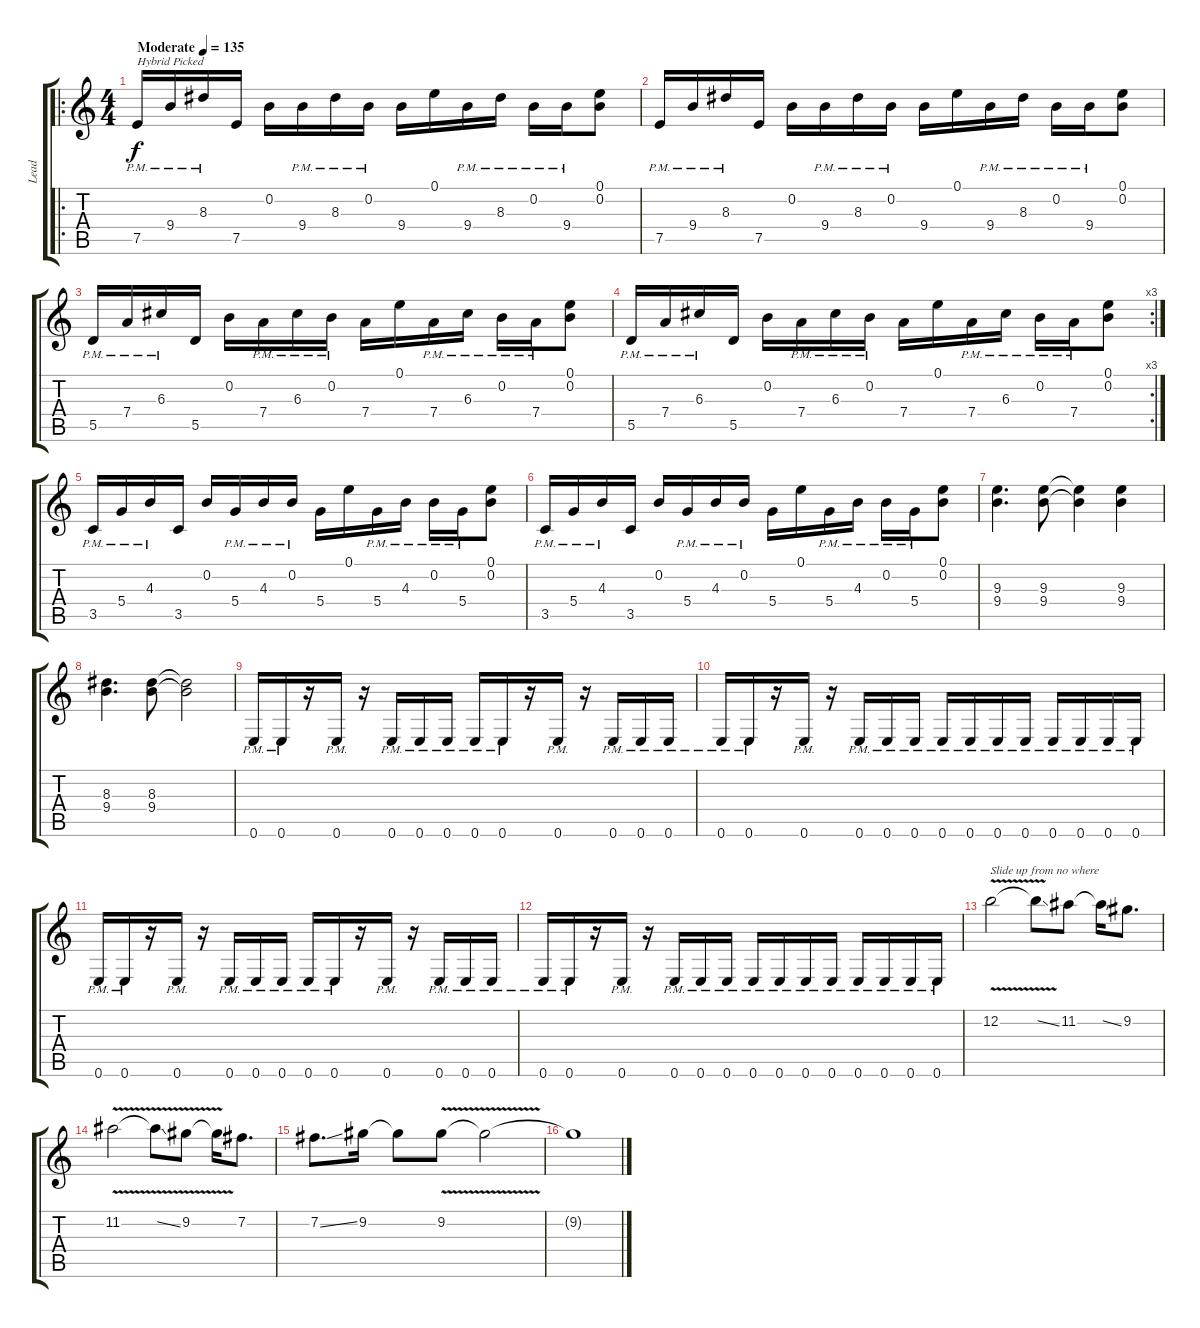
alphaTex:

\track ("Lead" "Lead") {instrument distortionguitar}
\staff {score tabs}
\tuning (E4 B3 G3 D3 A2 E2) {hide}
\ro
\ts (4 4)
\tempo (135 "Moderate")
\clef g2
\ks c
7.5{pm}.16{txt "Hybrid Picked" dy f instrument distortionguitar} 9.4{pm}.16 8.3{pm}.16 7.5.16 0.2.16 9.4{pm}.16 8.3{pm}.16 0.2{pm}.16 9.4.16 0.1.16 9.4{pm}.16 8.3{pm}.16 0.2{pm}.16 9.4{pm}.16 (0.1 0.2).8 |
7.5{pm}.16 9.4{pm}.16 8.3{pm}.16 7.5.16 0.2.16 9.4{pm}.16 8.3{pm}.16 0.2{pm}.16 9.4.16 0.1.16 9.4{pm}.16 8.3{pm}.16 0.2{pm}.16 9.4{pm}.16 (0.1 0.2).8 |
5.5{pm}.16 7.4{pm}.16 6.3{pm}.16 5.5.16 0.2.16 7.4{pm}.16 6.3{pm}.16 0.2{pm}.16 7.4.16 0.1.16 7.4{pm}.16 6.3{pm}.16 0.2{pm}.16 7.4{pm}.16 (0.1 0.2).8 |
\rc 3
5.5{pm}.16 7.4{pm}.16 6.3{pm}.16 5.5.16 0.2.16 7.4{pm}.16 6.3{pm}.16 0.2{pm}.16 7.4.16 0.1.16 7.4{pm}.16 6.3{pm}.16 0.2{pm}.16 7.4{pm}.16 (0.1 0.2).8 |
3.5{pm}.16 5.4{pm}.16 4.3{pm}.16 3.5.16 0.2.16 5.4{pm}.16 4.3{pm}.16 0.2{pm}.16 5.4.16 0.1.16 5.4{pm}.16 4.3{pm}.16 0.2{pm}.16 5.4{pm}.16 (0.1 0.2).8 |
3.5{pm}.16 5.4{pm}.16 4.3{pm}.16 3.5.16 0.2.16 5.4{pm}.16 4.3{pm}.16 0.2{pm}.16 5.4.16 0.1.16 5.4{pm}.16 4.3{pm}.16 0.2{pm}.16 5.4{pm}.16 (0.1 0.2).8 |
(9.3 9.4).4{d} (9.3 9.4).8 (9.3{t} 9.4{t}).4 (9.3 9.4).4 |
(8.3 9.4).4{d} (8.3 9.4).8 (8.3{t} 9.4{t}).2 |
0.6{pm}.16 0.6{pm}.16 r.16 0.6{pm}.16 r.16 0.6{pm}.16 0.6{pm}.16 0.6{pm}.16 0.6{pm}.16 0.6{pm}.16 r.16 0.6{pm}.16 r.16 0.6{pm}.16 0.6{pm}.16 0.6{pm}.16 |
0.6{pm}.16 0.6{pm}.16 r.16 0.6{pm}.16 r.16 0.6{pm}.16 0.6{pm}.16 0.6{pm}.16 0.6{pm}.16 0.6{pm}.16 0.6{pm}.16 0.6{pm}.16 0.6{pm}.16 0.6{pm}.16 0.6{pm}.16 0.6{pm}.16 |
0.6{pm}.16 0.6{pm}.16 r.16 0.6{pm}.16 r.16 0.6{pm}.16 0.6{pm}.16 0.6{pm}.16 0.6{pm}.16 0.6{pm}.16 r.16 0.6{pm}.16 r.16 0.6{pm}.16 0.6{pm}.16 0.6{pm}.16 |
0.6{pm}.16 0.6{pm}.16 r.16 0.6{pm}.16 r.16 0.6{pm}.16 0.6{pm}.16 0.6{pm}.16 0.6{pm}.16 0.6{pm}.16 0.6{pm}.16 0.6{pm}.16 0.6{pm}.16 0.6{pm}.16 0.6{pm}.16 0.6{pm}.16 |
12.2{v}.2{txt "Slide up from no where"} 12.2{ss t}.8 11.2.8 11.2{ss t}.16 9.2.8{d} |
11.2{v}.2 11.2{ss t}.8 9.2{v}.8 9.2{t}.16 7.2.8{d} |
7.2{ss}.8{d} 9.2.16 9.2{t}.8 9.2{v}.8 9.2{t}.2 |
9.2{t}.1
